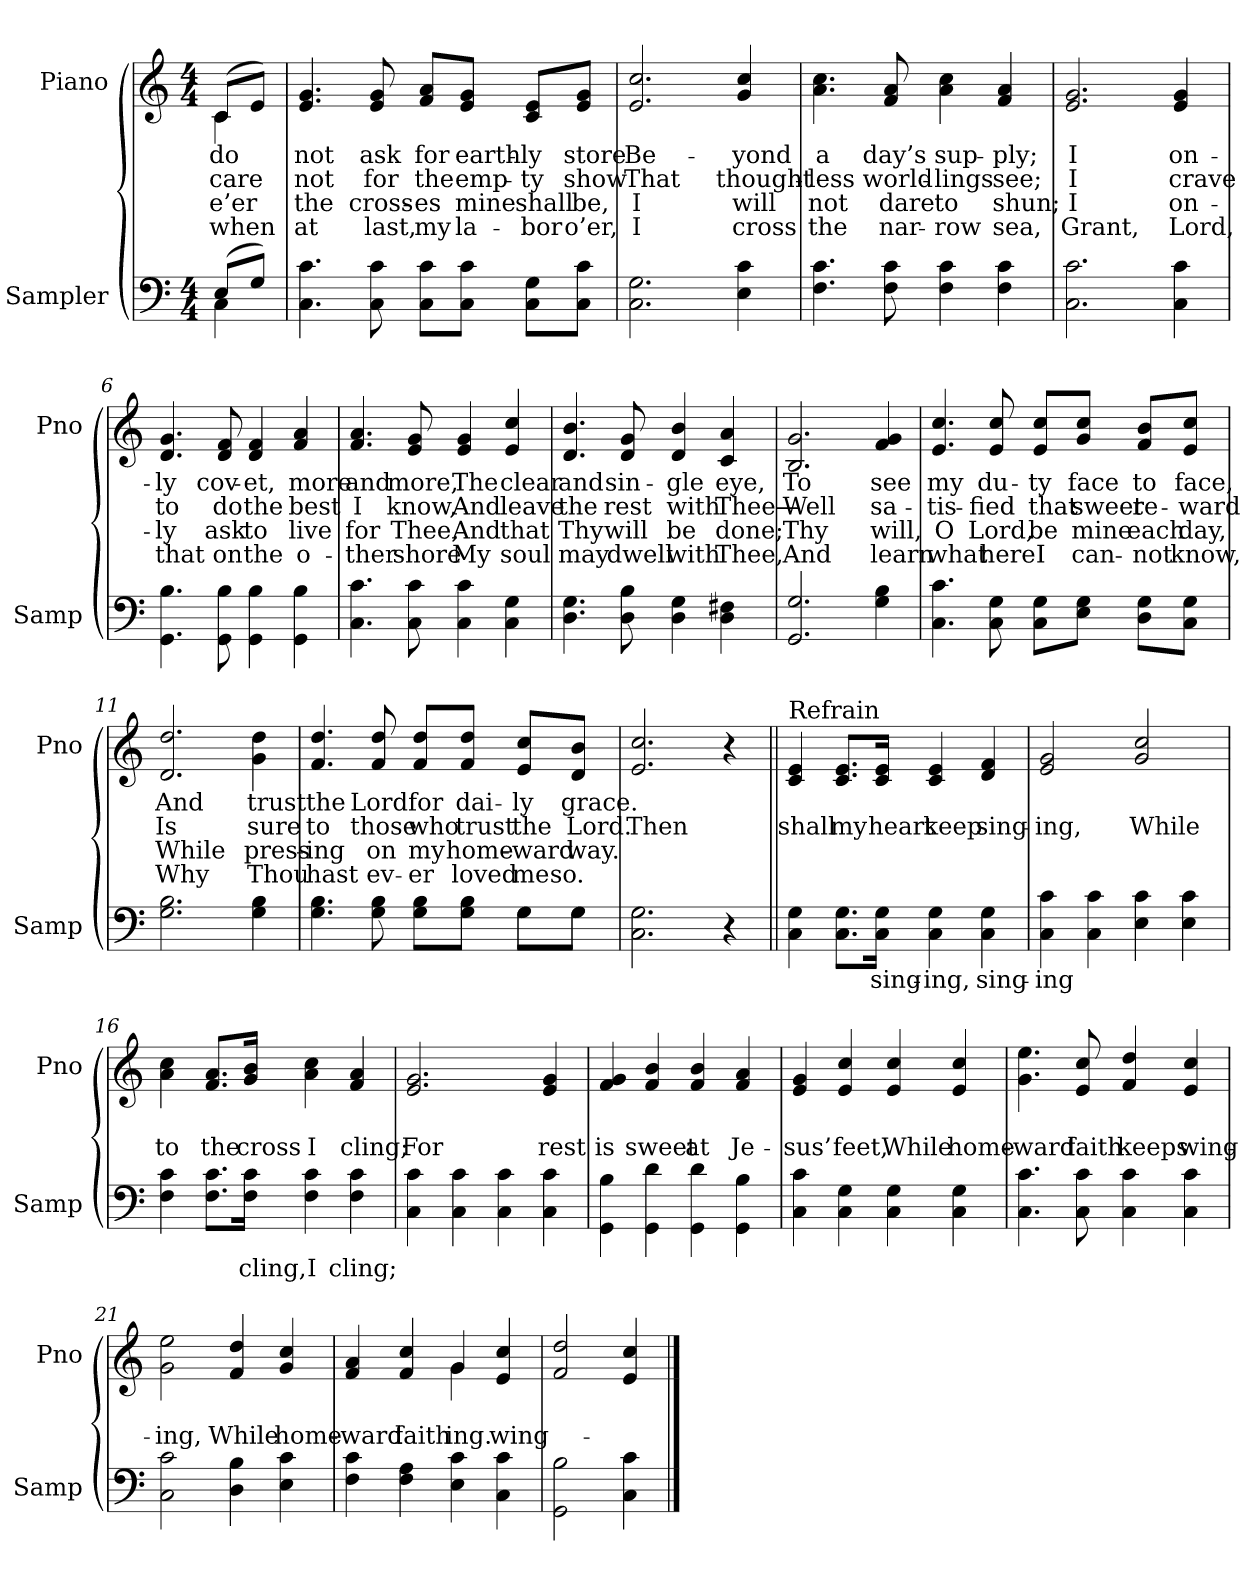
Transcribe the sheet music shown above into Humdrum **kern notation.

**kern	**text	**kern	**text	**text	**text	**text
*part2	*part2	*part1	*part1	*part1	*part1	*part1
*staff2	*staff2	*staff1	*staff1	*staff1	*staff1	*staff1
*I"Sampler	*	*I"Piano	*	*	*	*
*I'Samp	*	*I'Pno	*	*	*	*
*clefF4	*	*clefG2	*	*	*	*
*M4/4	*	*M4/4	*	*	*	*
=1	=1	=1	=1	=1	=1	=1
*^	*	*^	*	*	*	*
(8E/L	4C	.	(8c/L	4c	do	care	-e’er	when
8G/J)	.	.	8e/J)	.	.	.	.	.
*v	*v	*	*	*	*	*	*	*
*	*	*v	*v	*	*	*	*
=2	=2	=2	=2	=2	=2	=2
4.C 4.c	.	4.e 4.g	not	not	the	at
8C 8c	.	8e 8g	ask	for	cross-	last,
8C\ 8c\L	.	8f/ 8a/L	for	the	-es	my
8C\ 8c\J	.	8e/ 8g/J	earth-	emp-	mine	la-
8C\ 8G\L	.	8c/ 8e/L	-ly	-ty	shall	-bor
8C\ 8c\J	.	8e/ 8g/J	store	show	be,	o’er,
=3	=3	=3	=3	=3	=3	=3
2.C 2.G	.	2.e 2.cc	Be-	That	I	I
4E 4c	.	4g 4cc	-yond	thought-	will	cross
=4	=4	=4	=4	=4	=4	=4
4.F 4.c	.	4.a 4.cc	a	-less	not	the
8F 8c	.	8f 8a	day’s	world-	dare	nar-
4F 4c	.	4a 4cc	sup-	-lings	to	-row
4F 4c	.	4f 4a	-ply;	see;	shun;	sea,
=5	=5	=5	=5	=5	=5	=5
2.C 2.c	.	2.e 2.g	I	I	I	Grant,
4C 4c	.	4e 4g	on-	crave	on-	Lord,
=6	=6	=6	=6	=6	=6	=6
4.GG 4.B	.	4.d 4.g	-ly	to	-ly	that
8GG 8B	.	8d 8f	cov-	do	ask	on
4GG 4B	.	4d 4f	-et,	the	to	the
4GG 4B	.	4f 4a	more	best	live	o-
=7	=7	=7	=7	=7	=7	=7
4.C 4.c	.	4.f 4.a	and	I	for	-ther
8C 8c	.	8e 8g	more,	know,	Thee,	shore
4C 4c	.	4e 4g	The	And	And	My
4C 4G	.	4e 4cc	clear	leave	that	soul
=8	=8	=8	=8	=8	=8	=8
4.D 4.G	.	4.d 4.b	and	the	Thy	may
8D 8B	.	8d 8g	sin-	rest	will	dwell
4D 4G	.	4d 4b	-gle	with	be	with
4D 4F#X	.	4c 4a	eye,	Thee—	done;	Thee,
=9	=9	=9	=9	=9	=9	=9
2.GG 2.G	.	2.B 2.g	To	Well	Thy	And
4G 4B	.	4f 4g	see	sa-	will,	learn
=10	=10	=10	=10	=10	=10	=10
4.C 4.c	.	4.e 4.cc	my	-tis-	O	what
8C 8G	.	8e 8cc	du-	-fied	Lord,	here
8C\ 8G\L	.	8e/ 8cc/L	-ty	that	be	I
8E\ 8G\J	.	8g/ 8cc/J	face	sweet	mine	can-
8D\ 8G\L	.	8f/ 8b/L	to	re-	each	-not
8C\ 8G\J	.	8e/ 8cc/J	face,	-ward	day,	know,
=11	=11	=11	=11	=11	=11	=11
2.G 2.B	.	2.d 2.dd	And	Is	While	Why
4G 4B	.	4g 4dd	trust	sure	press-	Thou
=12	=12	=12	=12	=12	=12	=12
*^	*	*	*	*	*	*
4.G 4.B	2.ryy	.	4.f 4.dd	the	to	-ing	hast
8G 8B	.	.	8f 8dd	Lord	those	on	ev-
8G\ 8B\L	.	.	8f/ 8dd/L	for	who	my	-er
8G\ 8B\J	.	.	8f/ 8dd/J	dai-	trust	home-	loved
8G\L	8G\L	.	8e/ 8cc/L	-ly	the	-ward	me
8G\J	8G\J	.	8d/ 8b/J	grace.	Lord.	way.	so.
*v	*v	*	*	*	*	*	*
=13	=13	=13	=13	=13	=13	=13
2.C 2.G	.	2.e 2.cc	.	Then	.	.
4r	.	4r	.	.	.	.
=14||	=14||	=14||	=14||	=14||	=14||	=14||
!	!	!LO:TX:t=Refrain	!	!	!	!
4C 4G	.	4c 4e	.	shall	.	.
8.C\ 8.G\L	.	8.c/ 8.e/L	.	my	.	.
16C\ 16G\Jk	sing-	16c/ 16e/Jk	.	heart	.	.
4C 4G	-ing,	4c 4e	.	keep	.	.
4C 4G	sing-	4d 4f	.	sing-	.	.
=15	=15	=15	=15	=15	=15	=15
4C 4c	-ing	2e 2g	.	-ing,	.	.
4C 4c	.	.	.	.	.	.
4E 4c	.	2g 2cc	.	While	.	.
4E 4c	.	.	.	.	.	.
=16	=16	=16	=16	=16	=16	=16
4F 4c	.	4a 4cc	.	to	.	.
8.F\ 8.c\L	.	8.f/ 8.a/L	.	the	.	.
16F\ 16c\Jk	cling,	16g/ 16b/Jk	.	cross	.	.
4F 4c	I	4a 4cc	.	I	.	.
4F 4c	cling;	4f 4a	.	cling;	.	.
=17	=17	=17	=17	=17	=17	=17
4C 4c	.	2.e 2.g	.	For	.	.
4C 4c	.	.	.	.	.	.
4C 4c	.	.	.	.	.	.
4C 4c	.	4e 4g	.	rest	.	.
=18	=18	=18	=18	=18	=18	=18
4GG 4B	.	4f 4g	.	is	.	.
4GG 4d	.	4f 4b	.	sweet	.	.
4GG 4d	.	4f 4b	.	at	.	.
4GG 4B	.	4f 4a	.	Je-	.	.
=19	=19	=19	=19	=19	=19	=19
4C 4c	.	4e 4g	.	-sus’	.	.
4C 4G	.	4e 4cc	.	feet,	.	.
4C 4G	.	4e 4cc	.	While	.	.
4C 4G	.	4e 4cc	.	home-	.	.
=20	=20	=20	=20	=20	=20	=20
4.C 4.c	.	4.g 4.ee	.	-ward	.	.
8C 8c	.	8e 8cc	.	faith	.	.
4C 4c	.	4f 4dd	.	keeps	.	.
4C 4c	.	4e 4cc	.	wing-	.	.
=21	=21	=21	=21	=21	=21	=21
2C 2c	.	2g 2ee	.	-ing,	.	.
4D 4B	.	4f 4dd	.	While	.	.
4E 4c	.	4g 4cc	.	home-	.	.
=22	=22	=22	=22	=22	=22	=22
*	*	*^	*	*	*	*
4F 4c	.	4f 4a	2ryy	.	-ward	.	.
4F 4A	.	4f 4cc	.	.	faith	.	.
4E 4c	.	4g/	4g	.	-ing.	.	.
4C 4c	.	4e 4cc	4ryy	.	wing-	.	.
*	*	*v	*v	*	*	*	*
=23	=23	=23	=23	=23	=23	=23
2GG 2B	.	2f 2dd	.	.	.	.
4C 4c	.	4e 4cc	.	.	.	.
==	==	==	==	==	==	==
*-	*-	*-	*-	*-	*-	*-
